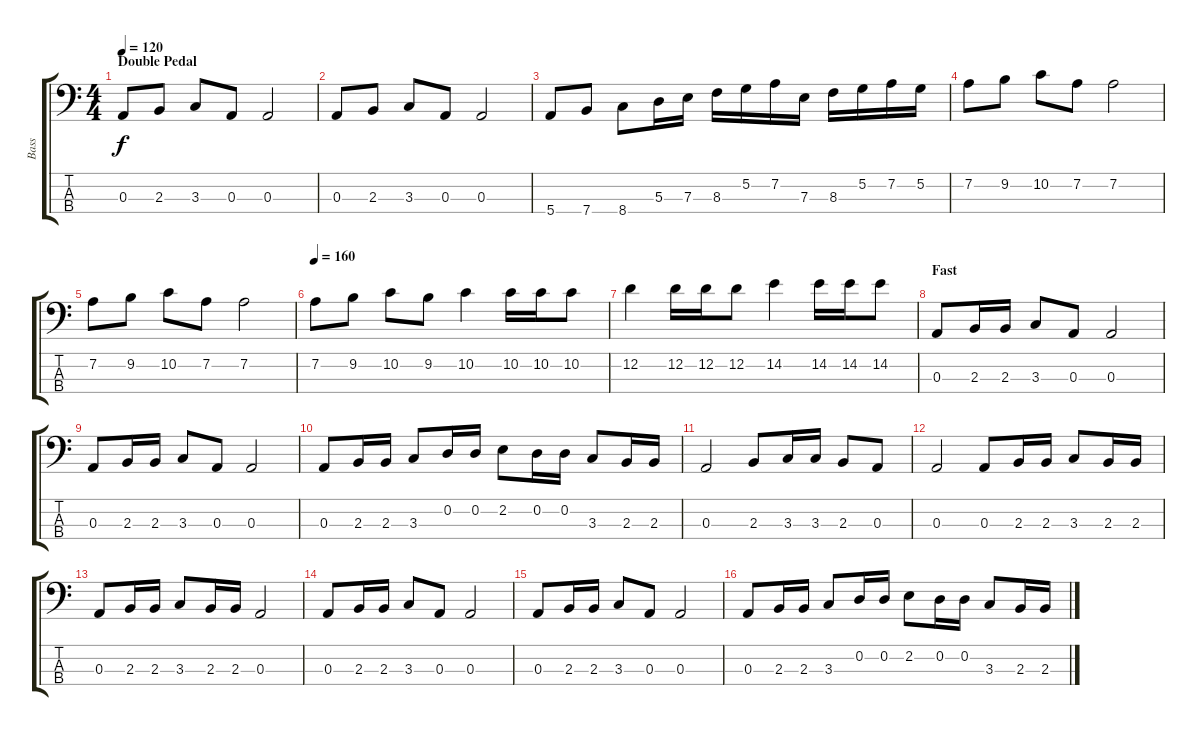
\track ("Bass" "Bass") {instrument electricbassfinger}
\staff {score tabs}
\tuning (G2 D2 A1 E1) {hide}
\ts (4 4)
\section ("" "Double Pedal")
\tempo 120
\clef f4
\ks c
0.3.8{dy f} 2.3.8 3.3.8 0.3.8 0.3.2 |
0.3.8 2.3.8 3.3.8 0.3.8 0.3.2 |
5.4.8 7.4.8 8.4.8 5.3.16 7.3.16 8.3.16 5.2.16 7.2.16 7.3.16 8.3.16 5.2.16 7.2.16 5.2.16 |
7.2.8 9.2.8 10.2.8 7.2.8 7.2.2 |
7.2.8 9.2.8 10.2.8 7.2.8 7.2.2 |
\tempo 160
7.2.8 9.2.8 10.2.8 9.2.8 10.2.4 10.2.16 10.2.16 10.2.8 |
12.2.4 12.2.16 12.2.16 12.2.8 14.2.4 14.2.16 14.2.16 14.2.8 |
\section ("" "Fast")
0.3.8 2.3.16 2.3.16 3.3.8 0.3.8 0.3.2 |
0.3.8 2.3.16 2.3.16 3.3.8 0.3.8 0.3.2 |
0.3.8 2.3.16 2.3.16 3.3.8 0.2.16 0.2.16 2.2.8 0.2.16 0.2.16 3.3.8 2.3.16 2.3.16 |
0.3.2 2.3.8 3.3.16 3.3.16 2.3.8 0.3.8 |
0.3.2 0.3.8 2.3.16 2.3.16 3.3.8 2.3.16 2.3.16 |
0.3.8 2.3.16 2.3.16 3.3.8 2.3.16 2.3.16 0.3.2 |
0.3.8 2.3.16 2.3.16 3.3.8 0.3.8 0.3.2 |
0.3.8 2.3.16 2.3.16 3.3.8 0.3.8 0.3.2 |
0.3.8 2.3.16 2.3.16 3.3.8 0.2.16 0.2.16 2.2.8 0.2.16 0.2.16 3.3.8 2.3.16 2.3.16
